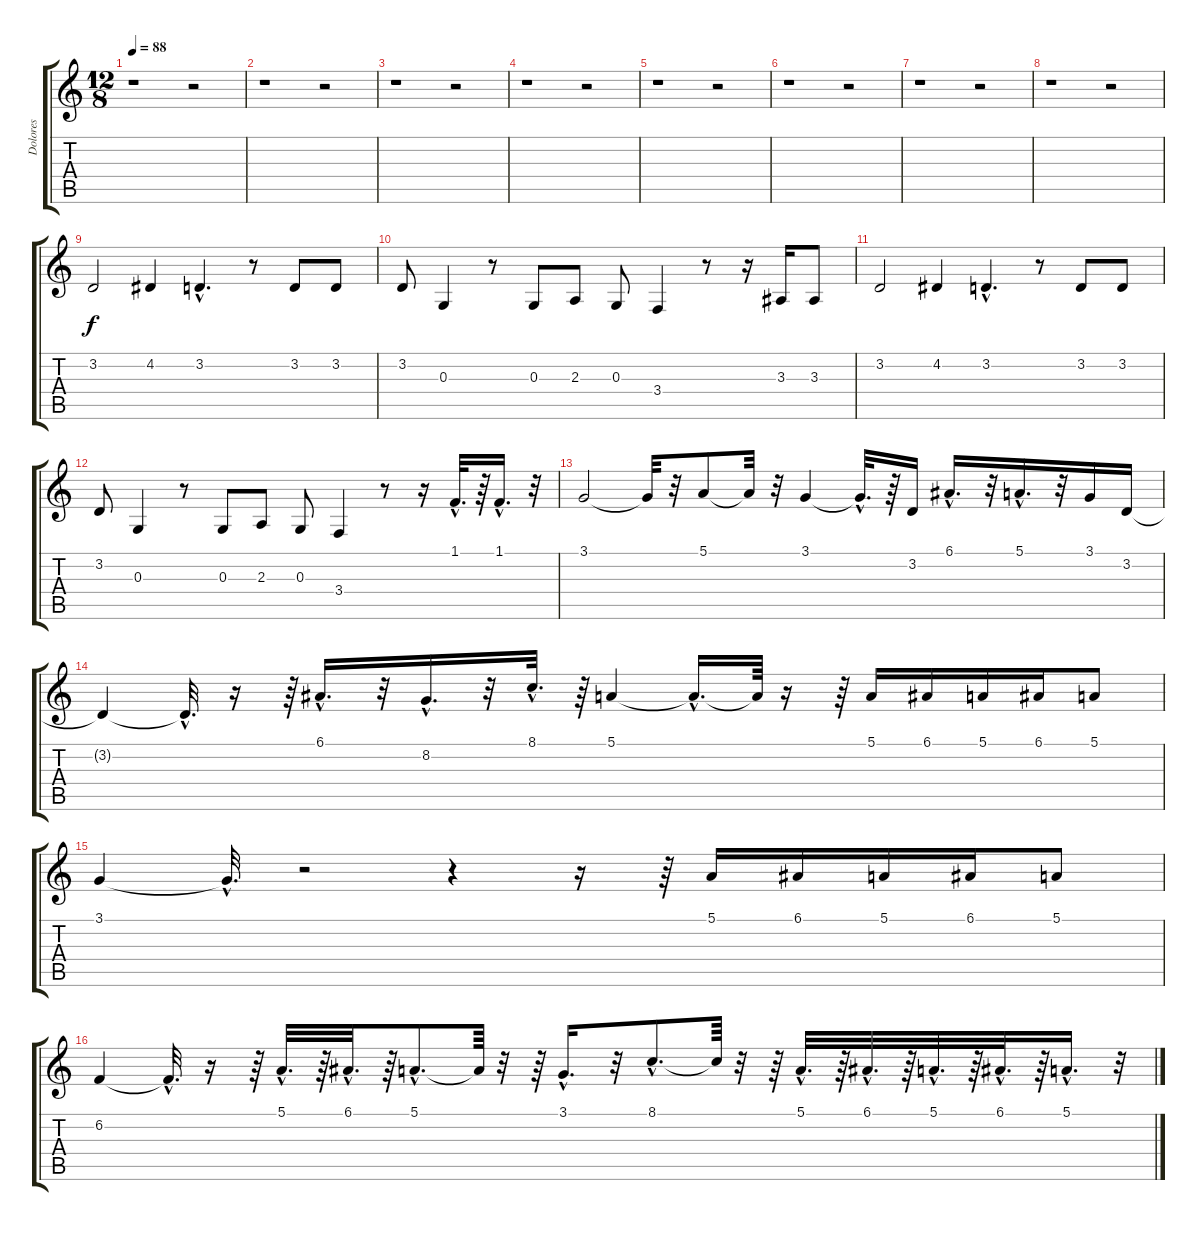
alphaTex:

\track ("Dolores" "Dolores") {instrument harmonica}
\staff {score tabs}
\tuning (E4 B3 G3 D3 A2 E2) {hide}
\ts (12 8)
\tempo 88
\clef g2
\ks c
r.1{dy f instrument harmonica} r.2 |
r.1 r.2 |
r.1 r.2 |
r.1 r.2 |
r.1 r.2 |
r.1 r.2 |
r.1 r.2 |
r.1 r.2 |
3.2.2 4.2.4 3.2{hac}.4{d} r.8 3.2.8 3.2.8 |
3.2.8 0.3.4 r.8 0.3.8 2.3.8 0.3.8 3.4.4 r.8 r.16 3.3.16 3.3.8 |
3.2.2 4.2.4 3.2{hac}.4{d} r.8 3.2.8 3.2.8 |
3.2.8 0.3.4 r.8 0.3.8 2.3.8 0.3.8 3.4.4 r.8 r.16 1.1{hac}.32{d} r.64 1.1{hac}.16{d} r.32 |
3.1.2 3.1{t}.32 r.32 5.1.8 5.1{t}.32 r.32 3.1.4 3.1{hac t}.32{d} r.64 3.2.16 6.1{hac}.16{d} r.32 5.1{hac}.16{d} r.32 3.1.16 3.2.16 |
3.2{t}.4 3.2{hac t}.32{d} r.16 r.64 6.1{hac}.16{d} r.32 8.2{hac}.16{d} r.32 8.1{hac}.32{d} r.64 5.1.4 5.1{hac t}.16{d} 5.1{t}.64 r.16 r.64 5.1.16 6.1.16 5.1.16 6.1.16 5.1.8 |
3.1.4 3.1{hac t}.32{d} r.2 r.4 r.16 r.64 5.1.16 6.1.16 5.1.16 6.1.16 5.1.8 |
6.2.4 6.2{hac t}.32{d} r.16 r.64 5.1{hac}.32{d} r.64 6.1{hac}.32{d} r.64 5.1{hac}.8{d} 5.1{t}.64 r.32 r.64 3.1{hac}.16{d} r.32 8.1{hac}.8{d} 8.1{t}.64 r.32 r.64 5.1{hac}.32{d} r.64 6.1{hac}.32{d} r.64 5.1{hac}.32{d} r.64 6.1{hac}.32{d} r.64 5.1{hac}.16{d} r.32
